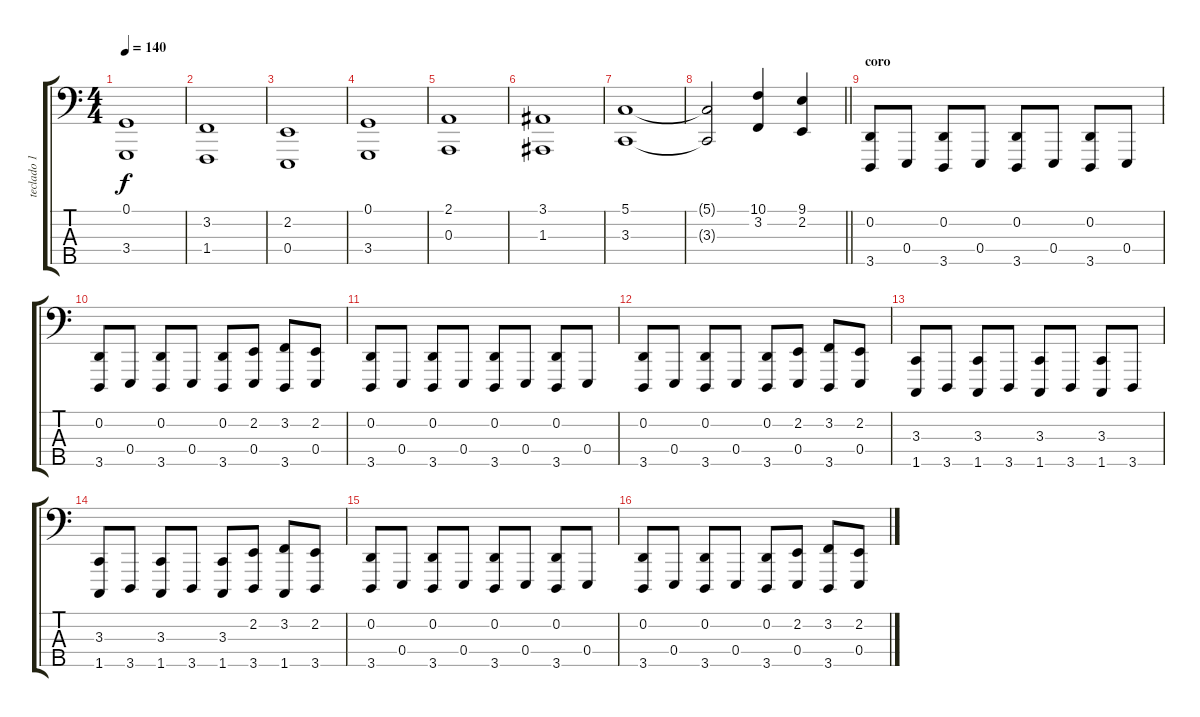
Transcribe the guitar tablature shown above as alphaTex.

\track ("teclado 1" "teclado 1") {instrument lead2sawtooth}
\staff {score tabs}
\tuning (G2 D2 A1 E1 B0) {hide}
\ts (4 4)
\tempo 140
\clef f4
\ks c
(0.1{t} 3.4{t}).1{dy f} |
(3.2 1.4).1 |
(2.2 0.4).1 |
(0.1 3.4).1 |
(2.1 0.3).1 |
(3.1 1.3).1 |
(5.1 3.3).1 |
\barLineRight lightlight
(5.1{t} 3.3{t}).2 (10.1 3.2).4 (9.1 2.2).4 |
\section ("" "coro")
(0.2 3.5).8 0.4.8 (0.2 3.5).8 0.4.8 (0.2 3.5).8 0.4.8 (0.2 3.5).8 0.4.8 |
(0.2 3.5).8 0.4.8 (0.2 3.5).8 0.4.8 (0.2 3.5).8 (2.2 0.4).8 (3.2 3.5).8 (2.2 0.4).8 |
(0.2 3.5).8 0.4.8 (0.2 3.5).8 0.4.8 (0.2 3.5).8 0.4.8 (0.2 3.5).8 0.4.8 |
(0.2 3.5).8 0.4.8 (0.2 3.5).8 0.4.8 (0.2 3.5).8 (2.2 0.4).8 (3.2 3.5).8 (2.2 0.4).8 |
(3.3 1.5).8 3.5.8 (3.3 1.5).8 3.5.8 (3.3 1.5).8 3.5.8 (3.3 1.5).8 3.5.8 |
(3.3 1.5).8 3.5.8 (3.3 1.5).8 3.5.8 (3.3 1.5).8 (2.2 3.5).8 (3.2 1.5).8 (2.2 3.5).8 |
(0.2 3.5).8 0.4.8 (0.2 3.5).8 0.4.8 (0.2 3.5).8 0.4.8 (0.2 3.5).8 0.4.8 |
(0.2 3.5).8 0.4.8 (0.2 3.5).8 0.4.8 (0.2 3.5).8 (2.2 0.4).8 (3.2 3.5).8 (2.2 0.4).8
